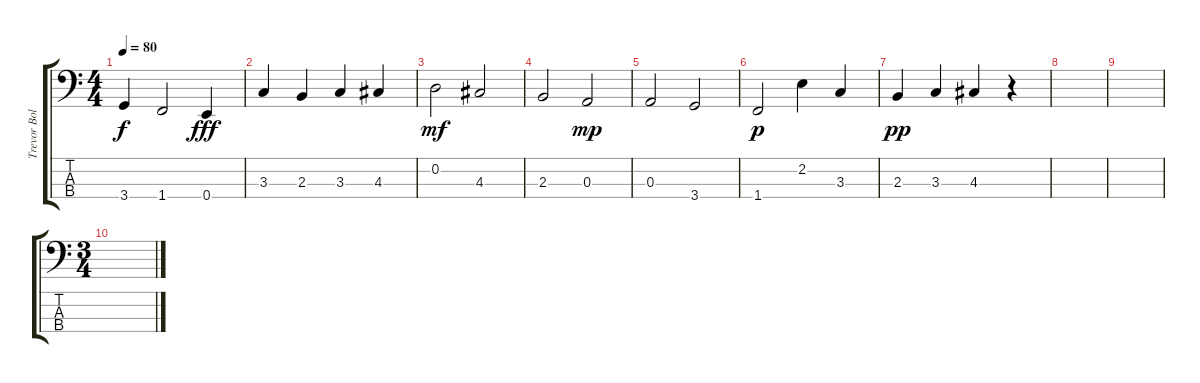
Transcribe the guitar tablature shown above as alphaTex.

\track ("Trevor Bolder" "Trevor Bol") {instrument electricbassfinger}
\staff {score tabs}
\tuning (G2 D2 A1 E1) {hide}
\ts (4 4)
\tempo 80
\clef f4
\ks c
3.4{t}.4{dy f} 1.4.2 0.4.4{dy fff} |
3.3.4 2.3.4 3.3.4 4.3.4 |
0.2.2{dy mf} 4.3.2 |
2.3.2 0.3.2{dy mp} |
0.3.2 3.4.2 |
1.4.2{dy p} 2.2.4 3.3.4 |
2.3.4{dy pp} 3.3.4 4.3.4 r.4 |
|
|
\ts (3 4)
